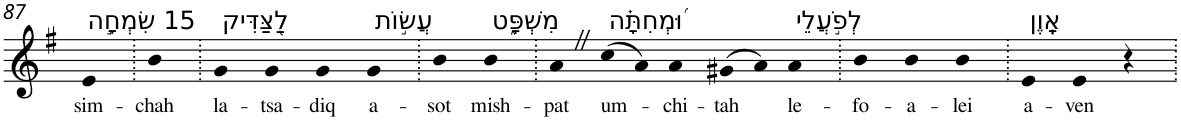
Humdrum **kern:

**kern	**text
*part1	*part1
*staff1	*staff1
*I"Piano	*
*I'Pno	*
!!LO:PB:g=z
*clefG2	*
*k[f#]	*
*G:	*
=87	=87
!LO:TX:a:t=15 שִׂמְחָ֣ה	!
!	!LO:LY:b
4e	sim-
=88.	=88.
!	!LO:LY:b
4b	-chah
=89.	=89.
!LO:TX:a:t=לַ֭צַּדִּיק	!
!	!LO:LY:b
4g	la-
!	!LO:LY:b
4g	-tsa-
!	!LO:LY:b
4g	-diq
!LO:TX:a:t=עֲשׂ֣וֹת	!
!	!LO:LY:b
4g	a-
=90.	=90.
!	!LO:LY:b
4b	-sot
!LO:TX:a:t=מִשְׁפָּ֑ט	!
!	!LO:LY:b
4b	mish-
=91.	=91.
!	!LO:LY:b
4aZ	-pat
!LO:TX:a:t=וּ֝מְחִתָּ֗ה	!
!	!LO:LY:b
(>8cc	um-
8a)	.
!	!LO:LY:b
4a	-chi-
!	!LO:LY:b
(>8g#X	-tah
8a)	.
!LO:TX:a:t=לְפֹ֣עֲלֵי	!
!	!LO:LY:b
4a	le-
=92.	=92.
!	!LO:LY:b
4b	-fo-
!	!LO:LY:b
4b	-a-
!	!LO:LY:b
4b	-lei
=93.	=93.
!LO:TX:a:t=אָֽוֶן	!
!	!LO:LY:b
4e	a-
!	!LO:LY:b
4e	-ven
4r	.
=.	=.
*-	*-
